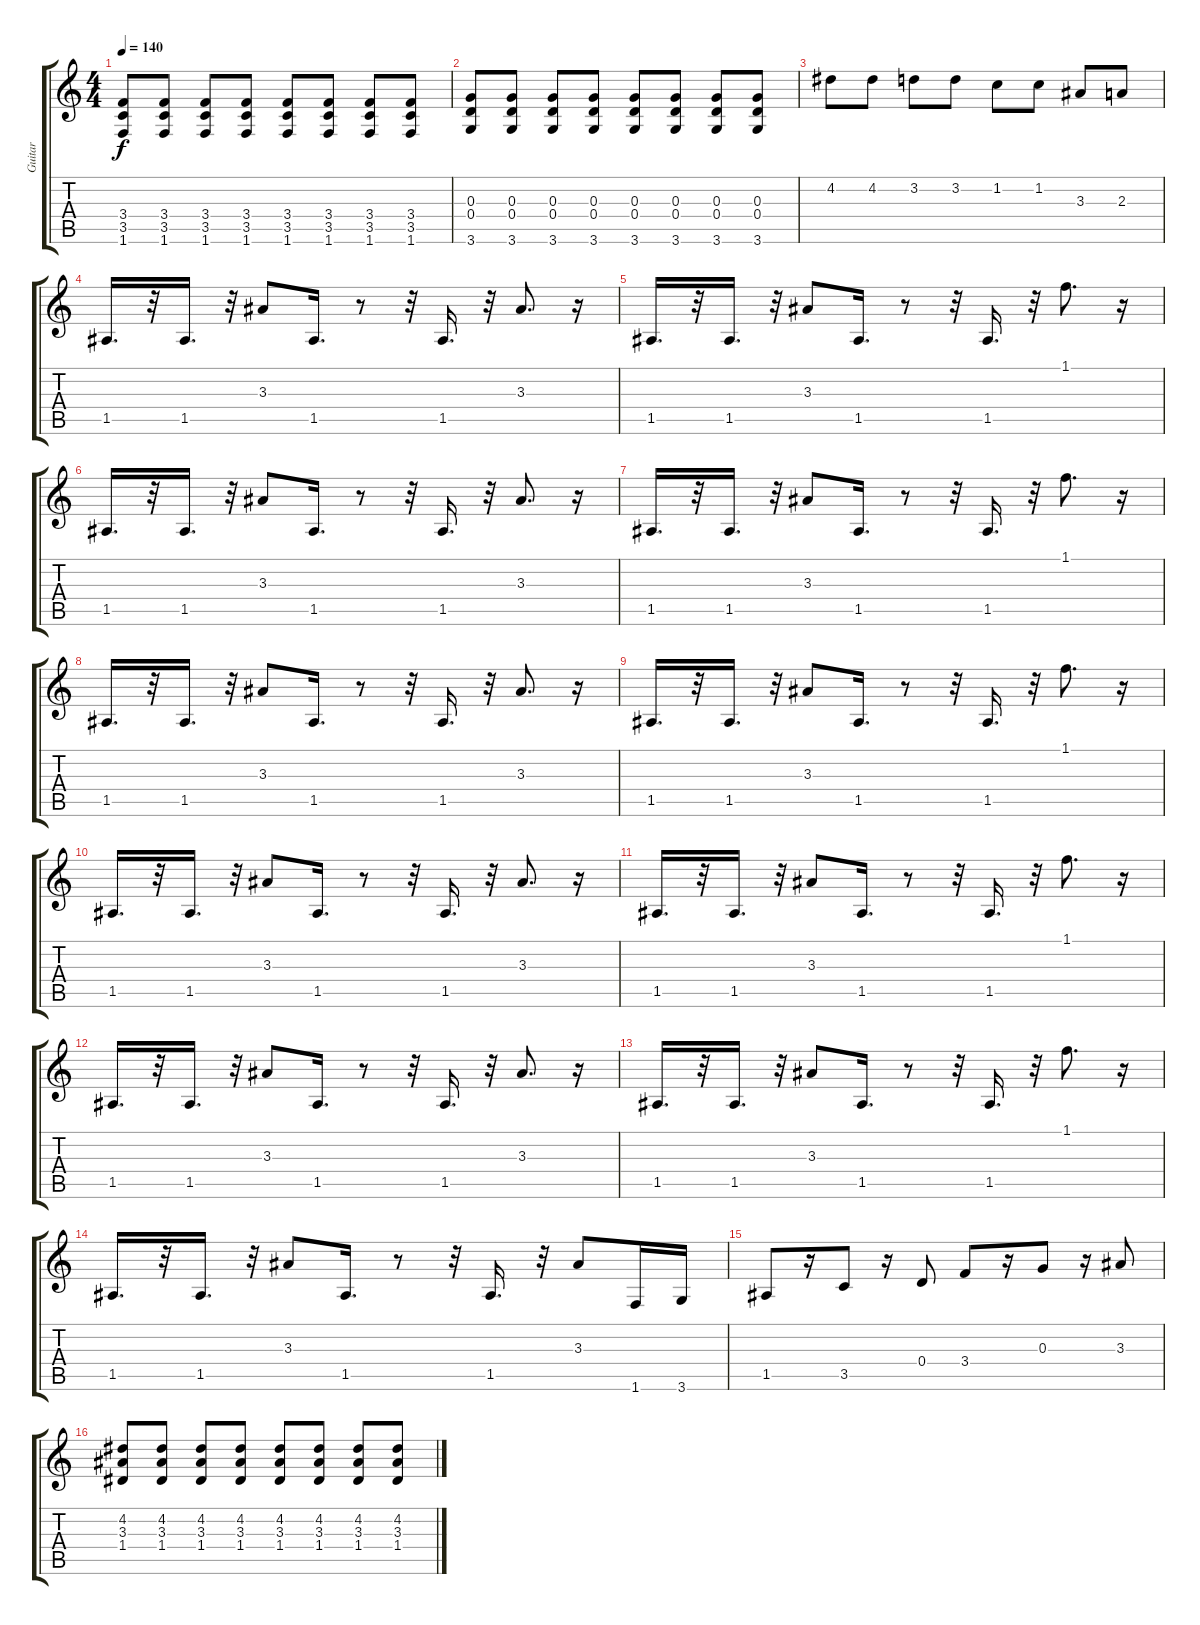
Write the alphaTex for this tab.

\track ("Guitar" "Guitar") {instrument overdrivenguitar}
\staff {score tabs}
\tuning (E4 B3 G3 D3 A2 E2) {hide}
\ts (4 4)
\tempo 140
\clef g2
\ks c
(3.4 3.5 1.6).8{dy f} (3.4 3.5 1.6).8 (3.4 3.5 1.6).8 (3.4 3.5 1.6).8 (3.4 3.5 1.6).8 (3.4 3.5 1.6).8 (3.4 3.5 1.6).8 (3.4 3.5 1.6).8 |
(0.3 0.4 3.6).8 (0.3 0.4 3.6).8 (0.3 0.4 3.6).8 (0.3 0.4 3.6).8 (0.3 0.4 3.6).8 (0.3 0.4 3.6).8 (0.3 0.4 3.6).8 (0.3 0.4 3.6).8 |
4.2.8 4.2.8 3.2.8 3.2.8 1.2.8 1.2.8 3.3.8 2.3.8 |
1.5.16{d} r.32 1.5.16{d} r.32 3.3.8 1.5.16{d} r.8 r.32 1.5.16{d} r.32 3.3.8{d} r.16 |
1.5.16{d} r.32 1.5.16{d} r.32 3.3.8 1.5.16{d} r.8 r.32 1.5.16{d} r.32 1.1.8{d} r.16 |
1.5.16{d} r.32 1.5.16{d} r.32 3.3.8 1.5.16{d} r.8 r.32 1.5.16{d} r.32 3.3.8{d} r.16 |
1.5.16{d} r.32 1.5.16{d} r.32 3.3.8 1.5.16{d} r.8 r.32 1.5.16{d} r.32 1.1.8{d} r.16 |
1.5.16{d} r.32 1.5.16{d} r.32 3.3.8 1.5.16{d} r.8 r.32 1.5.16{d} r.32 3.3.8{d} r.16 |
1.5.16{d} r.32 1.5.16{d} r.32 3.3.8 1.5.16{d} r.8 r.32 1.5.16{d} r.32 1.1.8{d} r.16 |
1.5.16{d} r.32 1.5.16{d} r.32 3.3.8 1.5.16{d} r.8 r.32 1.5.16{d} r.32 3.3.8{d} r.16 |
1.5.16{d} r.32 1.5.16{d} r.32 3.3.8 1.5.16{d} r.8 r.32 1.5.16{d} r.32 1.1.8{d} r.16 |
1.5.16{d} r.32 1.5.16{d} r.32 3.3.8 1.5.16{d} r.8 r.32 1.5.16{d} r.32 3.3.8{d} r.16 |
1.5.16{d} r.32 1.5.16{d} r.32 3.3.8 1.5.16{d} r.8 r.32 1.5.16{d} r.32 1.1.8{d} r.16 |
1.5.16{d} r.32 1.5.16{d} r.32 3.3.8 1.5.16{d} r.8 r.32 1.5.16{d} r.32 3.3.8 1.6.16 3.6.16 |
1.5.8 r.16 3.5.8 r.16 0.4.8 3.4.8 r.16 0.3.8 r.16 3.3.8 |
(4.2 3.3 1.4).8 (4.2 3.3 1.4).8 (4.2 3.3 1.4).8 (4.2 3.3 1.4).8 (4.2 3.3 1.4).8 (4.2 3.3 1.4).8 (4.2 3.3 1.4).8 (4.2 3.3 1.4).8
